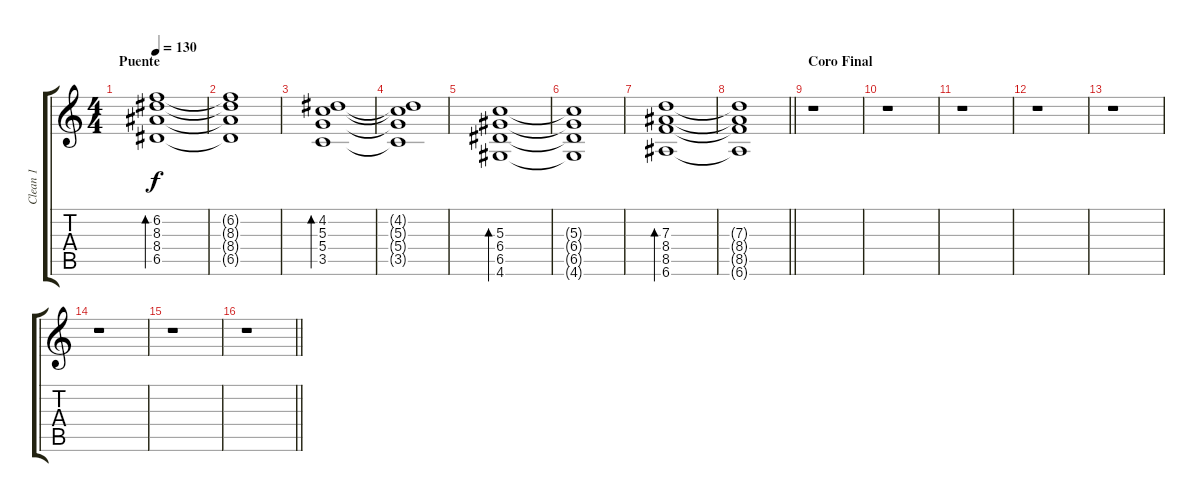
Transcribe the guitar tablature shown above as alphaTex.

\track ("Clean 1" "Clean 1") {instrument electricguitarjazz}
\staff {score tabs}
\tuning (E4 B3 G3 D3 A2 E2) {hide}
\ts (4 4)
\section ("" "Puente")
\tempo 130
\clef g2
\ks c
(6.2 8.3 8.4 6.5).1{bd 120 dy f} |
(6.2{t} 8.3{t} 8.4{t} 6.5{t}).1 |
(4.2 5.3 5.4 3.5).1{bd 120} |
(4.2{t} 5.3{t} 5.4{t} 3.5{t}).1 |
(5.3 6.4 6.5 4.6).1{bd 120} |
(5.3{t} 6.4{t} 6.5{t} 4.6{t}).1 |
(7.3 8.4 8.5 6.6).1{bd 120} |
\barLineRight lightlight
(7.3{t} 8.4{t} 8.5{t} 6.6{t}).1 |
\section ("" "Coro Final")
r.1 |
r.1 |
r.1 |
r.1 |
r.1 |
r.1 |
r.1 |
\barLineRight lightlight
r.1
